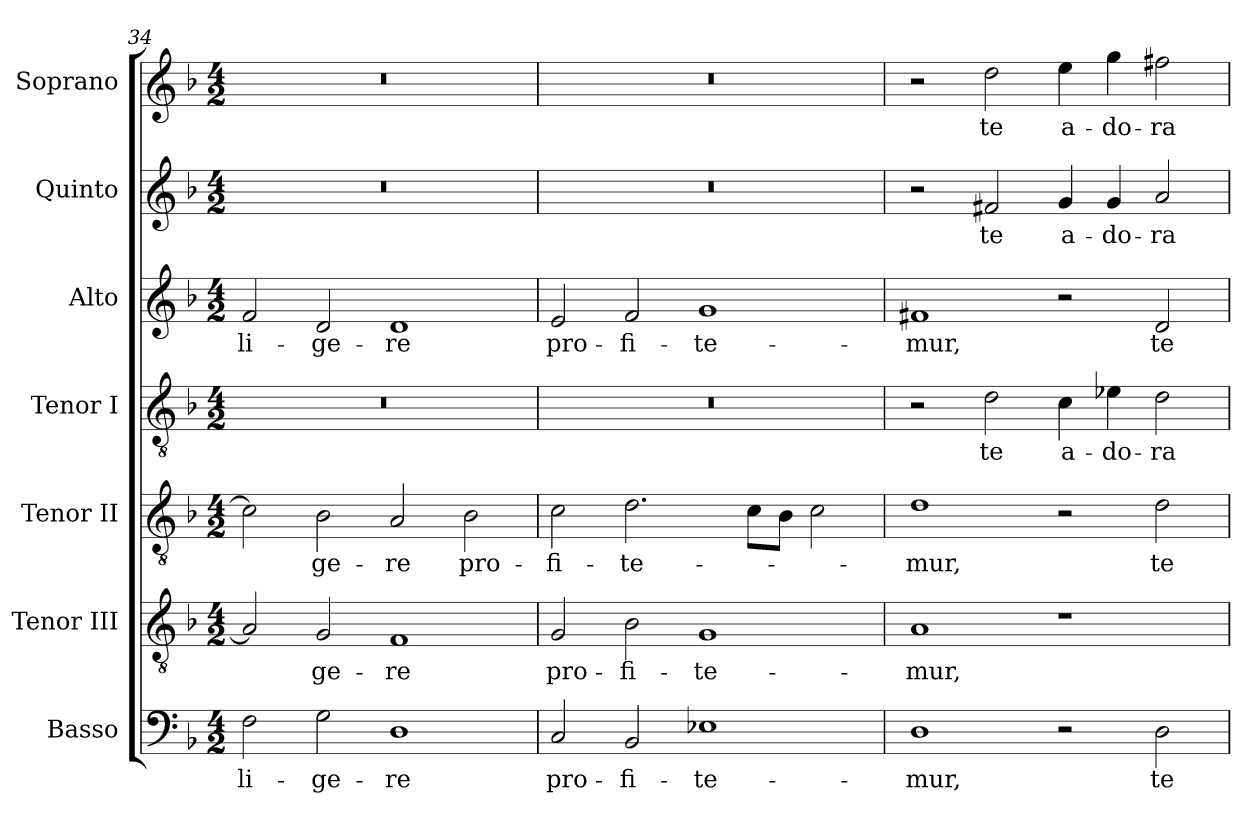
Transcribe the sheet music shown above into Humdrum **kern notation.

**kern	**text	**kern	**text	**kern	**text	**kern	**text	**kern	**text	**kern	**text	**kern	**text
*part7	*part7	*part6	*part6	*part5	*part5	*part4	*part4	*part3	*part3	*part2	*part2	*part1	*part1
*staff7	*staff7	*staff6	*staff6	*staff5	*staff5	*staff4	*staff4	*staff3	*staff3	*staff2	*staff2	*staff1	*staff1
*I"Basso	*	*I"Tenor III	*	*I"Tenor II	*	*I"Tenor I	*	*I"Alto	*	*I"Quinto	*	*I"Soprano	*
*I'B.	*	*I'T 3.	*	*I'T 2.	*	*I'T 1.	*	*I'A.	*	*I'Q.	*	*I'S.	*
*clefF4	*	*clefGv2	*	*clefGv2	*	*clefGv2	*	*clefG2	*	*clefG2	*	*clefG2	*
*	*	*ITrd7c12	*	*ITrd7c12	*	*ITrd7c12	*	*	*	*	*	*	*
*k[b-]	*	*k[b-]	*	*k[b-]	*	*k[b-]	*	*k[b-]	*	*k[b-]	*	*k[b-]	*
*F:	*	*F:	*	*F:	*	*F:	*	*F:	*	*F:	*	*F:	*
*M4/2	*	*M4/2	*	*M4/2	*	*M4/2	*	*M4/2	*	*M4/2	*	*M4/2	*
=34	=34	=34	=34	=34	=34	=34	=34	=34	=34	=34	=34	=34	=34
!	!LO:LY:b:color=#000000	!	!	!	!	!LO:N:vis=1	!	!	!	!	!	!	!
!	!	!	!	!	!	!	!	!	!LO:LY:b:color=#000000	!LO:N:vis=1	!	!LO:N:vis=1	!
2Fi\	-li-	2AAi/]	.	2Ci\]	.	0r	.	2fi/	-li-	0r	.	0r	.
!	!LO:LY:b:color=#000000	!	!	!	!	!	!	!	!	!	!	!	!
!	!	!	!LO:LY:b:color=#000000	!	!	!	!	!	!	!	!	!	!
!	!	!	!	!	!LO:LY:b:color=#000000	!	!	!	!	!	!	!	!
!	!	!	!	!	!	!	!	!	!LO:LY:b:color=#000000	!	!	!	!
2Gi\	-ge-	2GGi/	-ge-	2BB-i\	-ge-	.	.	2di/	-ge-	.	.	.	.
!	!LO:LY:b:color=#000000	!	!	!	!	!	!	!	!	!	!	!	!
!	!	!	!LO:LY:b:color=#000000	!	!	!	!	!	!	!	!	!	!
!	!	!	!	!	!LO:LY:b:color=#000000	!	!	!	!	!	!	!	!
!	!	!	!	!	!	!	!	!	!LO:LY:b:color=#000000	!	!	!	!
1Di	-re	1FFi	-re	2AAi/	-re	.	.	1di	-re	.	.	.	.
!	!	!	!	!	!LO:LY:b:color=#000000	!	!	!	!	!	!	!	!
.	.	.	.	2BB-i\	pro-	.	.	.	.	.	.	.	.
=35	=35	=35	=35	=35	=35	=35	=35	=35	=35	=35	=35	=35	=35
!	!LO:LY:b:color=#000000	!	!	!	!	!	!	!	!	!	!	!	!
!	!	!	!LO:LY:b:color=#000000	!	!	!	!	!	!	!	!	!	!
!	!	!	!	!	!LO:LY:b:color=#000000	!LO:N:vis=1	!	!	!	!	!	!	!
!	!	!	!	!	!	!	!	!	!LO:LY:b:color=#000000	!LO:N:vis=1	!	!LO:N:vis=1	!
2Ci/	pro-	2GGi/	pro-	2Ci\	-fi-	0r	.	2ei/	pro-	0r	.	0r	.
!	!LO:LY:b:color=#000000	!	!	!	!	!	!	!	!	!	!	!	!
!	!	!	!LO:LY:b:color=#000000	!	!	!	!	!	!	!	!	!	!
!	!	!	!	!	!LO:LY:b:color=#000000	!	!	!	!	!	!	!	!
!	!	!	!	!	!	!	!	!	!LO:LY:b:color=#000000	!	!	!	!
2BB-i/	-fi-	2BB-i\	-fi-	2.Di\	-te-	.	.	2fi/	-fi-	.	.	.	.
!	!LO:LY:b:color=#000000	!	!	!	!	!	!	!	!	!	!	!	!
!	!	!	!LO:LY:b:color=#000000	!	!	!	!	!	!	!	!	!	!
!	!	!	!	!	!	!	!	!	!LO:LY:b:color=#000000	!	!	!	!
1E-Xi	-te-	1GGi	-te-	.	.	.	.	1gi	-te-	.	.	.	.
.	.	.	.	8Ci\L	.	.	.	.	.	.	.	.	.
.	.	.	.	8BB-i\J	.	.	.	.	.	.	.	.	.
.	.	.	.	2Ci\	.	.	.	.	.	.	.	.	.
=36	=36	=36	=36	=36	=36	=36	=36	=36	=36	=36	=36	=36	=36
!	!LO:LY:b:color=#000000	!	!	!	!	!	!	!	!	!	!	!	!
!	!	!	!LO:LY:b:color=#000000	!	!	!	!	!	!	!	!	!	!
!	!	!	!	!	!LO:LY:b:color=#000000	!	!	!	!	!	!	!	!
!	!	!	!	!	!	!	!	!	!LO:LY:b:color=#000000	!	!	!	!
1Di	-mur,	1AAi	-mur,	1Di	-mur,	2r	.	1f#Xi	-mur,	2r	.	2r	.
!	!	!	!	!	!	!	!LO:LY:b:color=#000000	!	!	!	!	!	!
!	!	!	!	!	!	!	!	!	!	!	!LO:LY:b:color=#000000	!	!
!	!	!	!	!	!	!	!	!	!	!	!	!	!LO:LY:b:color=#000000
.	.	.	.	.	.	2Di\	te	.	.	2f#Xi/	te	2ddi\	te
!	!	!	!	!	!	!	!LO:LY:b:color=#000000	!	!	!	!	!	!
!	!	!	!	!	!	!	!	!	!	!	!LO:LY:b:color=#000000	!	!
!	!	!	!	!	!	!	!	!	!	!	!	!	!LO:LY:b:color=#000000
2r	.	1r	.	2r	.	4Ci\	a-	2r	.	4gi/	a-	4eei\	a-
!	!	!	!	!	!	!	!LO:LY:b:color=#000000	!	!	!	!	!	!
!	!	!	!	!	!	!	!	!	!	!	!LO:LY:b:color=#000000	!	!
!	!	!	!	!	!	!	!	!	!	!	!	!	!LO:LY:b:color=#000000
.	.	.	.	.	.	4E-Xi\	-do-	.	.	4gi/	-do-	4ggi\	-do-
!	!LO:LY:b:color=#000000	!	!	!	!	!	!	!	!	!	!	!	!
!	!	!	!	!	!LO:LY:b:color=#000000	!	!	!	!	!	!	!	!
!	!	!	!	!	!	!	!LO:LY:b:color=#000000	!	!	!	!	!	!
!	!	!	!	!	!	!	!	!	!LO:LY:b:color=#000000	!	!	!	!
!	!	!	!	!	!	!	!	!	!	!	!LO:LY:b:color=#000000	!	!
!	!	!	!	!	!	!	!	!	!	!	!	!	!LO:LY:b:color=#000000
2Di\	te	.	.	2Di\	te	2Di\	-ra-	2di/	te	2ai/	-ra-	2ff#Xi\	-ra-
=	=	=	=	=	=	=	=	=	=	=	=	=	=
*-	*-	*-	*-	*-	*-	*-	*-	*-	*-	*-	*-	*-	*-
